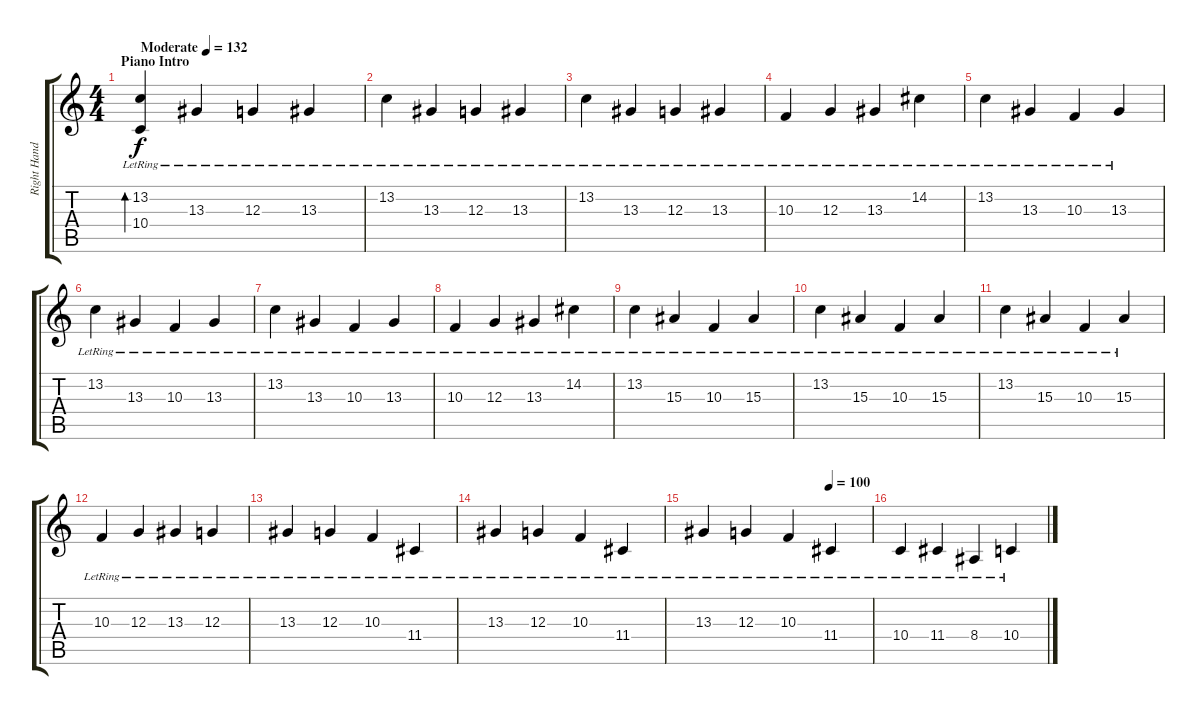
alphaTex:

\track ("Right Hand | Hayley" "Right Hand") {instrument acousticgrandpiano}
\staff {score tabs}
\tuning (E4 B3 G3 D3 A2 E2) {hide}
\ts (4 4)
\section ("" "Piano Intro")
\tempo (132 "Moderate")
\clef g2
\ks c
(13.2{lr} 10.4{lr}).4{bd 240 dy f instrument acousticgrandpiano} 13.3{lr}.4 12.3{lr}.4 13.3{lr}.4 |
13.2{lr}.4 13.3{lr}.4 12.3{lr}.4 13.3{lr}.4 |
13.2{lr}.4 13.3{lr}.4 12.3{lr}.4 13.3{lr}.4 |
10.3{lr}.4 12.3{lr}.4 13.3{lr}.4 14.2{lr}.4 |
13.2{lr}.4 13.3{lr}.4 10.3{lr}.4 13.3{lr}.4 |
13.2{lr}.4 13.3{lr}.4 10.3{lr}.4 13.3{lr}.4 |
13.2{lr}.4 13.3{lr}.4 10.3{lr}.4 13.3{lr}.4 |
10.3{lr}.4 12.3{lr}.4 13.3{lr}.4 14.2{lr}.4 |
13.2{lr}.4 15.3{lr}.4 10.3{lr}.4 15.3{lr}.4 |
13.2{lr}.4 15.3{lr}.4 10.3{lr}.4 15.3{lr}.4 |
13.2{lr}.4 15.3{lr}.4 10.3{lr}.4 15.3{lr}.4 |
10.3{lr}.4 12.3{lr}.4 13.3{lr}.4 12.3{lr}.4 |
13.3{lr}.4 12.3{lr}.4 10.3{lr}.4 11.4{lr}.4 |
13.3{lr}.4 12.3{lr}.4 10.3{lr}.4 11.4{lr}.4 |
\tempo (100 0.75)
13.3{lr}.4 12.3{lr}.4 10.3{lr}.4 11.4{lr}.4 |
10.4{lr}.4 11.4{lr}.4 8.4{lr}.4 10.4{lr}.4
